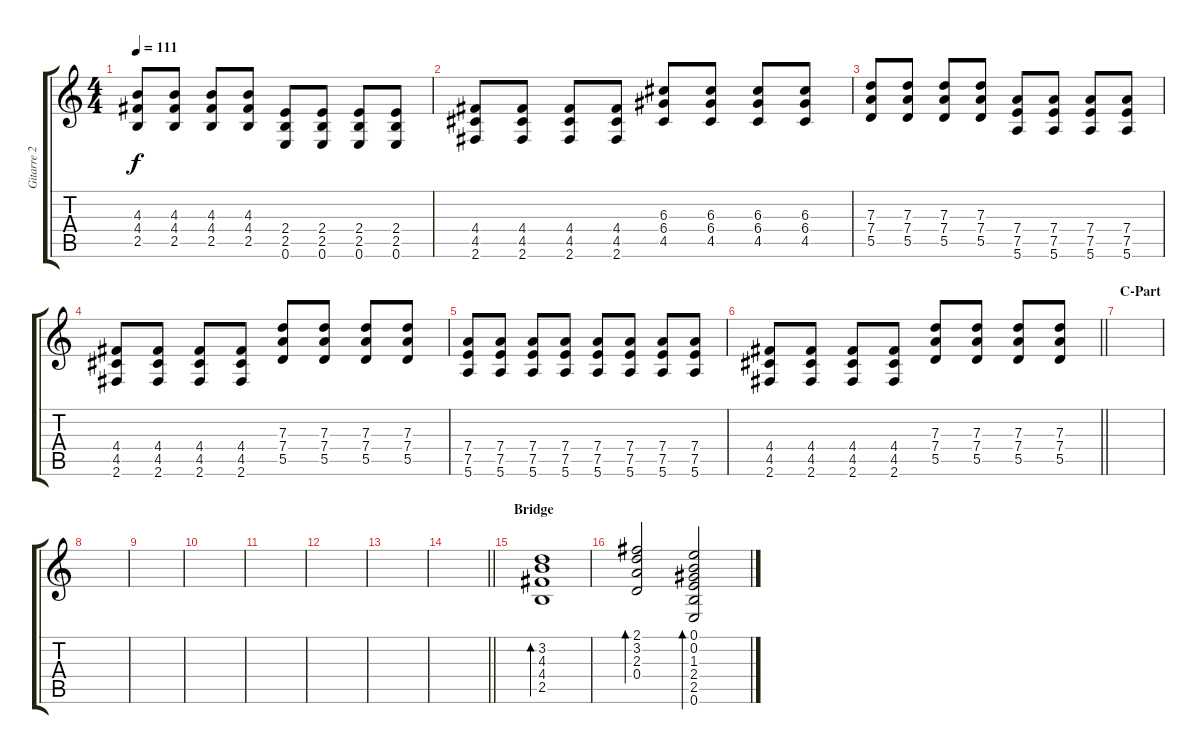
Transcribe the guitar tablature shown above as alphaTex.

\track ("Gitarre 2" "Gitarre 2") {instrument electricguitarclean}
\staff {score tabs}
\tuning (E4 B3 G3 D3 A2 E2) {hide}
\ts (4 4)
\tempo 111
\clef g2
\ks c
(4.3 4.4 2.5).8{dy f} (4.3 4.4 2.5).8 (4.3 4.4 2.5).8 (4.3 4.4 2.5).8 (2.4 2.5 0.6).8 (2.4 2.5 0.6).8 (2.4 2.5 0.6).8 (2.4 2.5 0.6).8 |
(4.4 4.5 2.6).8 (4.4 4.5 2.6).8 (4.4 4.5 2.6).8 (4.4 4.5 2.6).8 (6.3 6.4 4.5).8 (6.3 6.4 4.5).8 (6.3 6.4 4.5).8 (6.3 6.4 4.5).8 |
(7.3 7.4 5.5).8 (7.3 7.4 5.5).8 (7.3 7.4 5.5).8 (7.3 7.4 5.5).8 (7.4 7.5 5.6).8 (7.4 7.5 5.6).8 (7.4 7.5 5.6).8 (7.4 7.5 5.6).8 |
(4.4 4.5 2.6).8 (4.4 4.5 2.6).8 (4.4 4.5 2.6).8 (4.4 4.5 2.6).8 (7.3 7.4 5.5).8 (7.3 7.4 5.5).8 (7.3 7.4 5.5).8 (7.3 7.4 5.5).8 |
(7.4 7.5 5.6).8 (7.4 7.5 5.6).8 (7.4 7.5 5.6).8 (7.4 7.5 5.6).8 (7.4 7.5 5.6).8 (7.4 7.5 5.6).8 (7.4 7.5 5.6).8 (7.4 7.5 5.6).8 |
\barLineRight lightlight
(4.4 4.5 2.6).8 (4.4 4.5 2.6).8 (4.4 4.5 2.6).8 (4.4 4.5 2.6).8 (7.3 7.4 5.5).8 (7.3 7.4 5.5).8 (7.3 7.4 5.5).8 (7.3 7.4 5.5).8 |
\section ("" "C-Part")
|
|
|
|
|
|
|
\barLineRight lightlight
|
\section ("" "Bridge")
(3.2 4.3 4.4 2.5).1{bd 60 balance 8} |
(2.1 3.2 2.3 0.4).2{bd 60} (0.1 0.2 1.3 2.4 2.5 0.6).2{bd 60}
